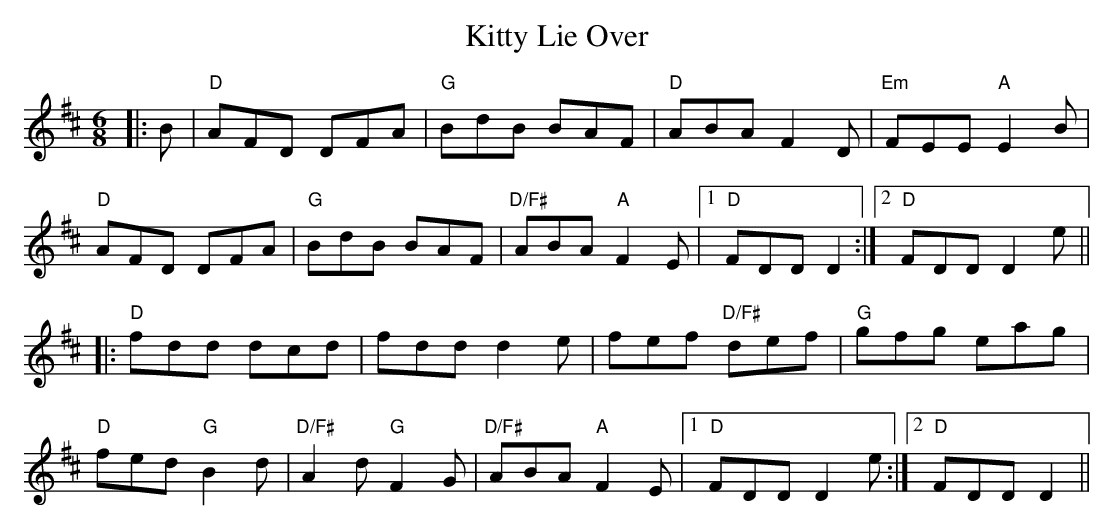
X:1
T: Kitty Lie Over
M: 6/8
L: 1/8
K: Dmaj
|:B|"D"AFD DFA|"G"BdB BAF|"D"ABA F2D|"Em"FEE "A"E2B|
"D"AFD DFA|"G"BdB BAF|"D/F#"ABA "A"F2E|1 "D"FDD D2:|2 "D"FDD D2e||
|:"D"fdd dcd|fdd d2e|fef "D/F#"def|"G"gfg eag|
"D"fed "G"B2d|"D/F#"A2d "G"F2G|"D/F#"ABA "A"F2E|1 "D"FDD D2e:|2 "D"FDD D2||
